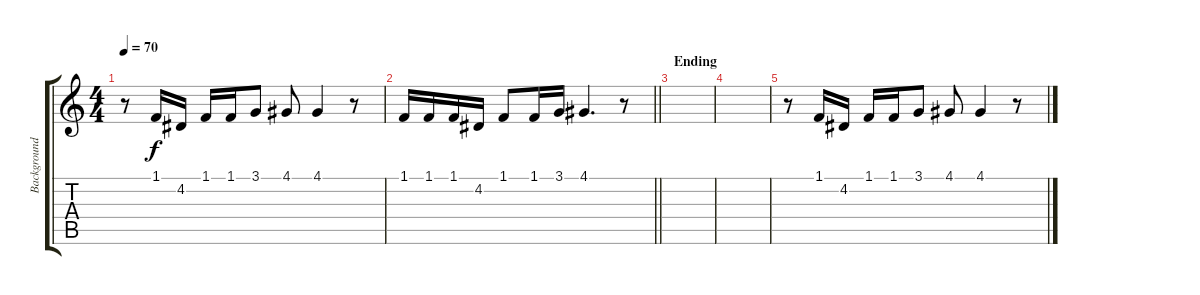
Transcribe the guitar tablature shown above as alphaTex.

\track ("Background Voice" "Background") {instrument choiraahs}
\staff {score tabs}
\tuning (E4 B3 G3 D3 A2 E2) {hide}
\ts (4 4)
\tempo 70
\clef g2
\ks c
r.8{dy f} 1.1.16 4.2.16 1.1.16 1.1.16 3.1.8 4.1.8 4.1.4 r.8 |
\barLineRight lightlight
1.1.16 1.1.16 1.1.16 4.2.16 1.1.8 1.1.16 3.1.16 4.1.4{d} r.8 |
\section ("" "Ending")
|
|
r.8 1.1.16 4.2.16 1.1.16 1.1.16 3.1.8 4.1.8 4.1.4 r.8
